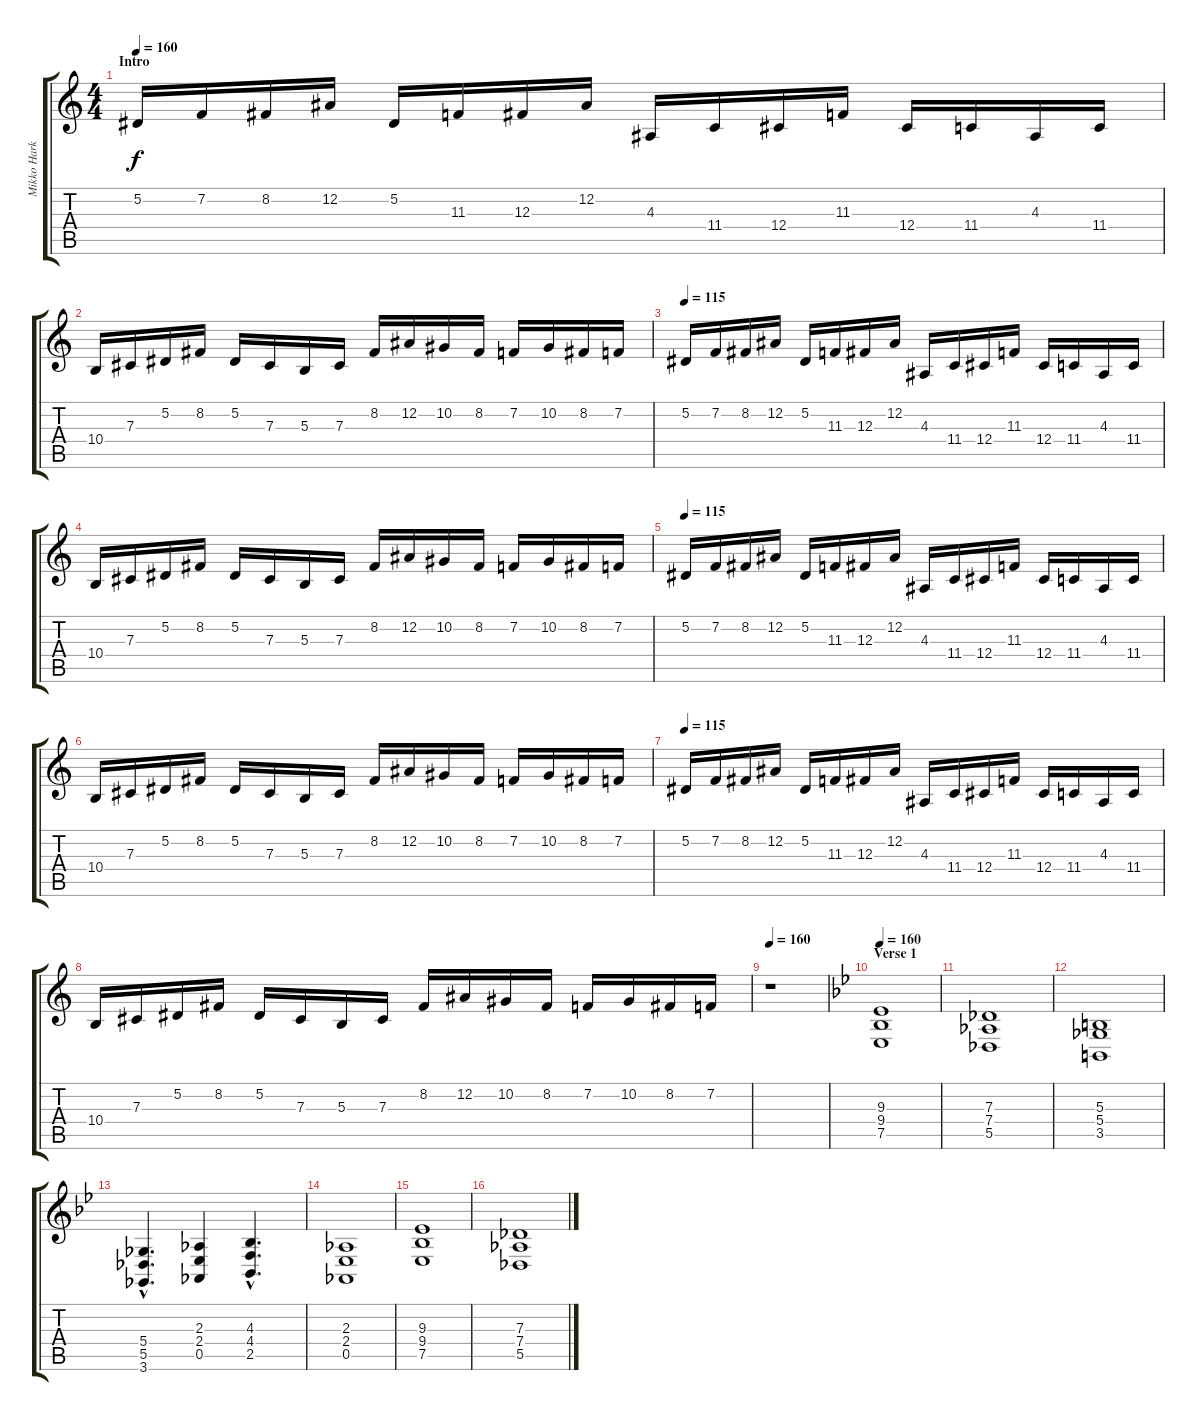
\track ("Mikko Harkin RH" "Mikko Hark") {instrument stringensemble1}
\staff {score tabs}
\tuning (Eb4 Bb3 Gb3 Db3 Ab2 Eb2) {hide}
\ts (4 4)
\section ("" "Intro")
\tempo 160
\tempo 115
\tempo 160
\clef g2
\ks c
5.2.16{dy f instrument lead3calliope} 7.2.16 8.2.16 12.2.16 5.2.16 11.3.16 12.3.16 12.2.16 4.3.16 11.4.16 12.4.16 11.3.16 12.4.16 11.4.16 4.3.16 11.4.16 |
10.4.16 7.3.16 5.2.16 8.2.16 5.2.16 7.3.16 5.3.16 7.3.16 8.2.16 12.2.16 10.2.16 8.2.16 7.2.16 10.2.16 8.2.16 7.2.16 |
\tempo 115
5.2.16 7.2.16 8.2.16 12.2.16 5.2.16 11.3.16 12.3.16 12.2.16 4.3.16 11.4.16 12.4.16 11.3.16 12.4.16 11.4.16 4.3.16 11.4.16 |
10.4.16 7.3.16 5.2.16 8.2.16 5.2.16 7.3.16 5.3.16 7.3.16 8.2.16 12.2.16 10.2.16 8.2.16 7.2.16 10.2.16 8.2.16 7.2.16 |
\tempo 115
5.2.16 7.2.16 8.2.16 12.2.16 5.2.16 11.3.16 12.3.16 12.2.16 4.3.16 11.4.16 12.4.16 11.3.16 12.4.16 11.4.16 4.3.16 11.4.16 |
10.4.16 7.3.16 5.2.16 8.2.16 5.2.16 7.3.16 5.3.16 7.3.16 8.2.16 12.2.16 10.2.16 8.2.16 7.2.16 10.2.16 8.2.16 7.2.16 |
\tempo 115
5.2.16 7.2.16 8.2.16 12.2.16 5.2.16 11.3.16 12.3.16 12.2.16 4.3.16 11.4.16 12.4.16 11.3.16 12.4.16 11.4.16 4.3.16 11.4.16 |
10.4.16 7.3.16 5.2.16 8.2.16 5.2.16 7.3.16 5.3.16 7.3.16 8.2.16 12.2.16 10.2.16 8.2.16 7.2.16 10.2.16 8.2.16 7.2.16 |
\tempo 160
r.1 |
\section ("" "Verse 1")
\tempo 160
\ks gminor
(9.3 9.4 7.5).1{volume 12 instrument stringensemble1} |
(7.3 7.4 5.5).1 |
(5.3 5.4 3.5).1 |
(5.4{hac} 5.5{hac} 3.6{hac}).4{d} (2.3 2.4 0.5).4 (4.3{hac} 4.4{hac} 2.5{hac}).4{d} |
(2.3 2.4 0.5).1 |
(9.3 9.4 7.5).1 |
(7.3 7.4 5.5).1
